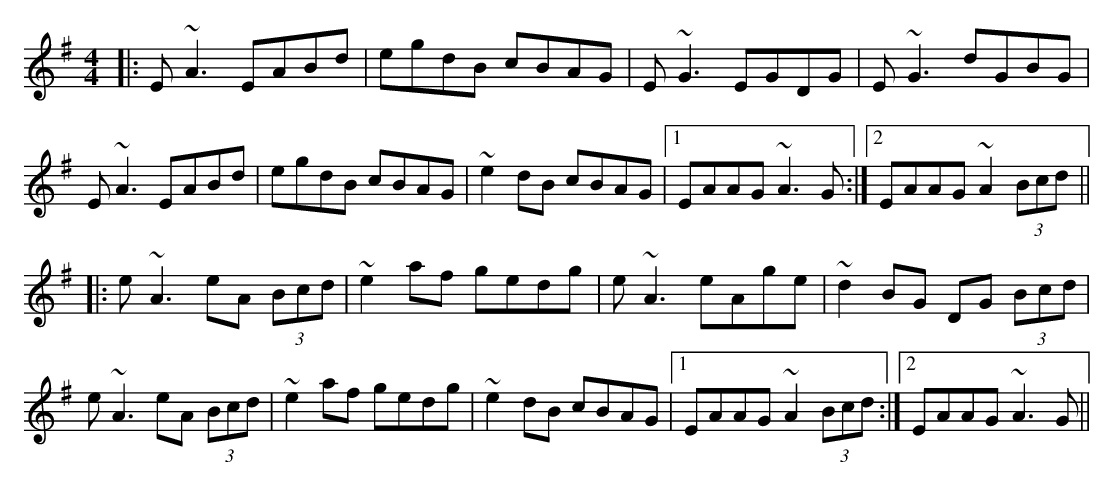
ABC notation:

X:1
M:4/4
K:Ador
|:E~A3 EABd|egdB cBAG|E~G3 EGDG|E~G3 dGBG|
E~A3 EABd|egdB cBAG|~e2dB cBAG|1 EAAG ~A3G:|2 EAAG ~A2 (3Bcd||
|:e~A3 eA (3Bcd|~e2 af gedg|e~A3 eAge|~d2BG DG (3Bcd|
e~A3 eA (3Bcd|~e2 af gedg|~e2 dB cBAG|1 EAAG ~A2 (3Bcd:|2 EAAG ~A3G||
